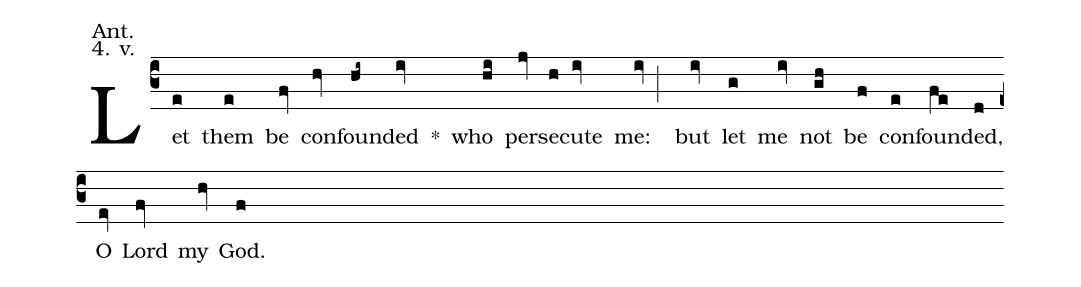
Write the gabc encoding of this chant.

annotation: Ant.;
annotation: 4. v.;
%%
(c3) Let(e) them(e) be(fv) con(hv)found(hi~)ed(iv) <sp>*</sp>() who(hi) per(jv)se(h)cute(iv) me:(iv;) but(iv) let(g) me(iv) not(gh) be(f) con(e)found(fe)ed,(d) O(ev) Lord(fv) my(hv) God.(f)
